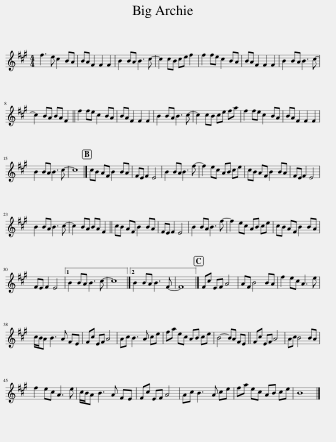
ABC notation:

X:1
L:1/8
M:4/4
I:linebreak $
K:A
V:1 treble
V:1
 f3 e c2 BA | BA F2 F2 F2 | B2 BA B3 c- | c2 cB ce f2 | f2 fe c2 BA | %5
 BA F2 F2 F2 | B2 BA B3 c- |$ c2 BA BA F2 || f2 fe c2 BA | BA F2 F2 F2 | %10
 B2 BA B3 c- | c2 cB ce fa | f2 fe c2 BA | BA F2 F2 F2 |$ B2 BA B3 c- | %15
 c8 |] cB AF B2 BA | FE F2 E4 | B2 BA B3 f- | f2 ec AB ce | %20
 cB AF B2 BA | FE F2 E4 |$ B2 BA B3 c- | c2 BA BA F2 || cB AF B2 BA | %25
 FE F2 E4 | B2 BA B3 f- | f2 ec AB ce | cB AF B2 BA |$ FE F2 E4 |1 %30
 B2 BA B3 c- | c8 |]2 B2 BA B3 F- | F8 |] Fc EF A4 | %35
 AF B4 BA | f2 ec A3 e |$ c/B/A B3 A FE | Fc EF A4 | Ac B3 A ce | %40
 fa ec AB ce | B4- BA FE || Fc EF A4 | Ac B4 BA |$ f2 ec A3 e | %45
 c/B/A B3 A FE | Fc EF A4 | Ac B3 A ce | fa ec AB ce | B8 |] %50
